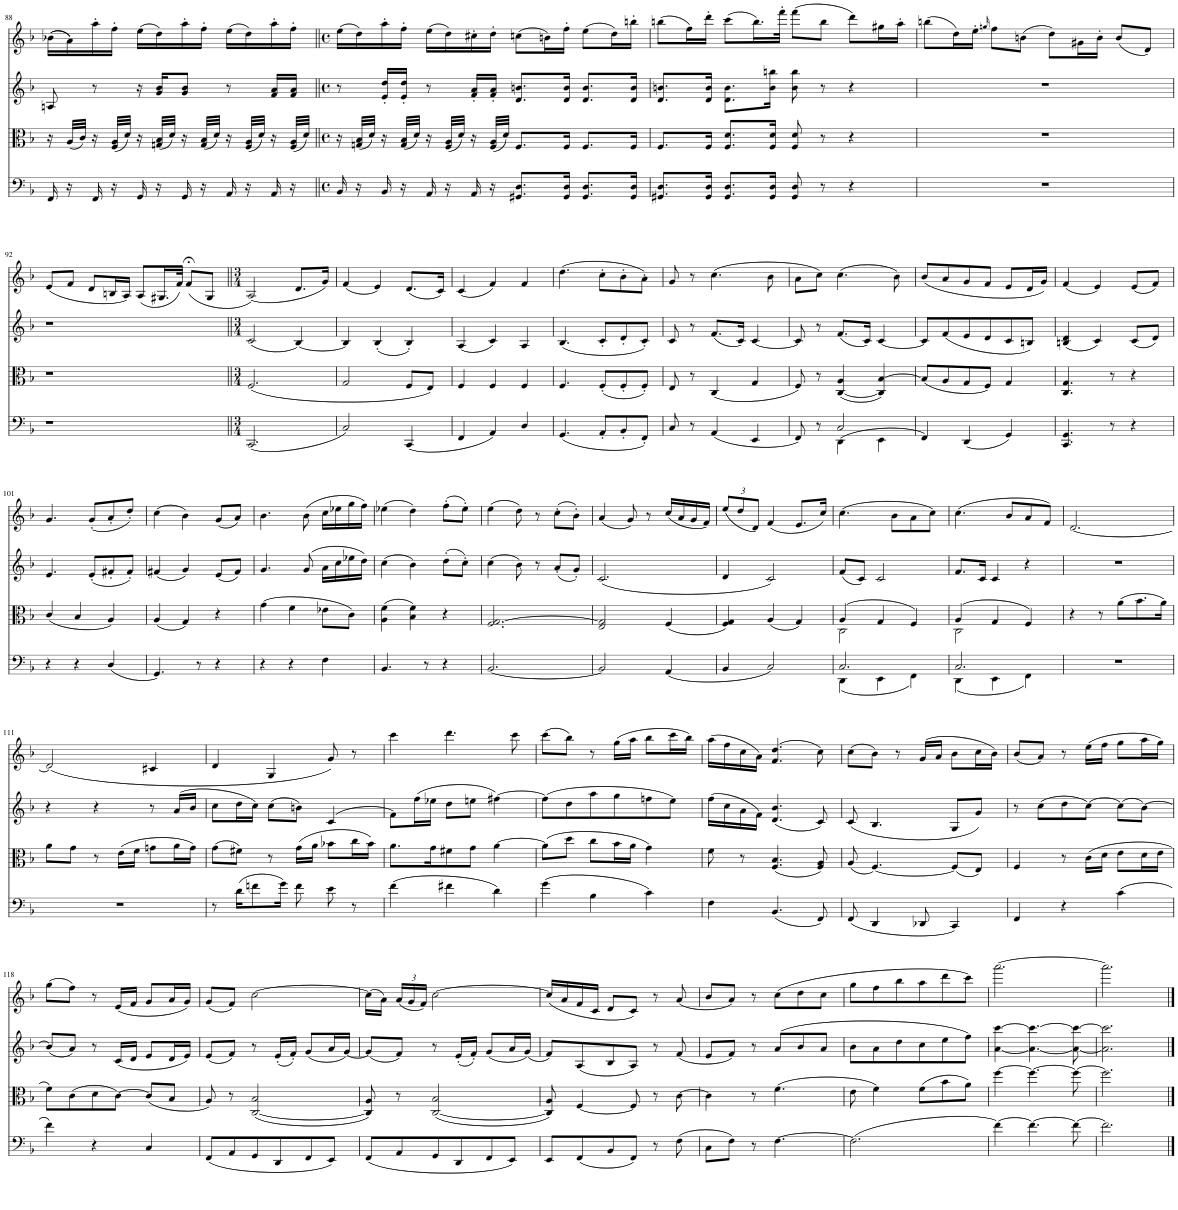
**kern	**kern	**kern	**kern
*part4	*part3	*part2	*part1
*staff4	*staff3	*staff2	*staff1
*I"Piano	*I"Piano	*I"Piano	*I"Piano
*I'Pno	*I'Pno	*I'Pno	*I'Pno
!!LO:PB:g=z
*clefF4	*clefC3	*clefG2	*clefG2
*k[b-]	*k[b-]	*k[b-]	*k[b-]
*M3/4	*M3/4	*M3/4	*M3/4
=88	=88	=88	=88
16FF/	16r	8An/	((16b-X\LL
16r	(32A/LLL	.	16a\))
.	32c/JJJ)	.	.
16FF/	16r	8r	16aa'\
16r	(32F/ 32A/LLL	.	16ff'\JJ
.	32d/JJJ)	.	.
16GG/	16r	16r	(16ee\LL
16r	(32Gn/ 32B-/LLL	16g/ 16b-/KL	16dd\)
.	32d/JJJ)	.	.
16GG/	16r	8g/ 8b-/J	16aa'\
16r	(32G/ 32B-/LLL	.	16ff'\JJ
.	32d/JJJ)	.	.
16AA/	16r	8r	(16ee\LL
16r	(32F/ 32A/LLL	.	16dd\)
.	32d/JJJ)	.	.
16AA/	16r	16f/ 16a/LL	16aa'\
16r	(32F/ 32A/LLL	16f/ 16a/JJ	16ff'\JJ
.	32d/JJJ)	.	.
=89||	=89||	=89||	=89||
*M4/4	*M4/4	*M4/4	*M4/4
*met(c)	*met(c)	*met(c)	*met(c)
16BB-/	16r	8r	(16ee\LL
16r	(32Gn/ 32B-/LLL	.	16dd\)
.	32d/JJJ)	.	.
16BB-/	16r	16e/' 16dd/'LL	16aa'\
16r	(32G/ 32B-/LLL	16e/' 16dd/'JJ	16ff'\JJ
.	32d/JJJ)	.	.
16AA/	16r	8r	(16ee\LL
16r	(32F/ 32A/LLL	.	16dd\)
.	32d/JJJ)	.	.
16AA/	16r	16f/' 16a/'LL	16cc#X'\
16r	(32F/ 32A/LLL	16f/' 16a/'JJ	16dd'\JJ
.	32d/JJJ)	.	.
8.GG#X/ 8.D/L	8.F/L	8.d/ 8.bn/L	(8ccn\L
.	.	.	16bn\L)
16GG#/ 16D/Jk	16F/Jk	16d/ 16b/Jk	16ff'\JJ
8.GG#/ 8.D/L	8.F/L	8.d/ 8.b/L	(8ee\L
.	.	.	16dd\L)
16GG#/ 16D/Jk	16F/Jk	16d/ 16b/Jk	16bbn'\JJ
=90	=90	=90	=90
8.GG#X/ 8.D/L	8.F/L	8.d/ 8.bn/L	(8bbn\L
.	.	.	16ff\L)
16GG#/ 16D/Jk	16F/Jk	16d/ 16b/Jk	16ddd'\JJ
8.GG#/ 8.D/L	8.F/ 8.d/L	8.d\ 8.b\L	(8ccc\L
.	.	.	16.bb\L)
16GG#/ 16D/Jk	16F/ 16d/Jk	16b\ 16bbn\Jk	.
.	.	.	32fff'\JJk
8GG#/ 8D/	8F/ 8d/	8b\ 8bb\	(8fff\L
8r	8r	8r	8bb\J
4r	4r	4r	8ddd\L)
.	.	.	16gg#X\L
.	.	.	16aa'\JJ
=91	=91	=91	=91
1r	1r	1r	(8bbn\L
.	.	.	16dd\L)
.	.	.	16ee'\JJ
.	.	.	16qggn/
.	.	.	8ff\L
.	.	.	(8bn\J
.	.	.	8dd\L)
.	.	.	16g#X\L
.	.	.	16b'\JJ
.	.	.	(8b/L
.	.	.	8d/J)
!!LO:LB:g=z
=92	=92	=92	=92
1r	1r	1r	(8e/L
.	.	.	8f/J
.	.	.	8d/L
.	.	.	16Bn/L
.	.	.	16A/JJ)
.	.	.	(8A/L
.	.	.	16.G#X/L
.	.	.	32f/JJk)
.	.	.	(8f;</L
.	.	.	8G#/J
=93||	=93||	=93||	=93||
*M3/4	*M3/4	*M3/4	*M3/4
(2.CC/	(2.F/	(2c/	(2A/)
.	.	[4B-/)	8.d/L
.	.	.	16g/Jk)
=94	=94	=94	=94
2C/)	2G/	4B-/]	(4f/
.	.	(4B-'/	4e/)
(4CC/	8F/L	4B-'/)	(8.d/L
.	8E/J)	.	.
.	.	.	16c/Jk)
=95	=95	=95	=95
4FF/	4F/	(4A/	(4c/
4AA/)	4F/	4c/)	4f/)
4D/	4F/	4A/	4f/
=96	=96	=96	=96
(4.GG/	4.F/	(4.B-/	(4.dd\
8AA'/L	(8F'/L	8c'/L	8cc'\L
8BB-'/	8F'/	8d'/	8b-'\
8FF'/J)	8F'/J)	8c'/J)	8a'\J)
=97	=97	=97	=97
8C/	8E/	8c/	8g/
8r	8r	8r	8r
(4AA/	(4C/	(8.f/L	(4.cc\
.	.	16c/Jk)	.
4EE/	4G/	[4c/	.
.	.	.	8b-\
=98	=98	=98	=98
*^	*	*	*
8FF/)	4ryy	8F/)	8c/]	8a\L
8r	.	8r	8r	8cc\J)
(4DD\	2C/	([4C/ 4A/	(8.f/L	(4.cc\
.	.	.	16c/Jk)	.
4EE\	.	4C/] [4B-/)	[4c/	.
.	.	.	.	8b-\)
*v	*v	*	*	*
=99	=99	=99	=99
4FF/)	(8B-/L]	8c/L]	(8b-/L
.	8A/	(8f/	8a/
(4DD/	8G/	8e/	8g/
.	8F/J)	8d/	8f/J
4GG/)	4G/	8c/	8e/L
.	.	8Bn/J)	16d/L
.	.	.	16g/JJ)
=100	=100	=100	=100
4.CC/ 4.GG/	4.C/ 4.G/	(4Bn/ 4d/	(4f/
.	.	4c/)	4e/)
8r	8r	.	.
4r	4r	(8c/L	(8e/L
.	.	8d/J)	8f/J)
!!LO:LB:g=z
=101	=101	=101	=101
4r	(4c/	4.e/	4.g/
4r	4B-/	.	.
.	.	(8e'/L	(8g'/L
(4D/	4A/)	8f#X'/	8a'/
.	.	8f#'/J)	8dd'/J)
=102	=102	=102	=102
4.GG/)	(4A/	(4f#X/	(4cc\
.	4G/)	4g/)	4b-\)
8r	.	.	.
4r	4r	(8e/L	(8g/L
.	.	8f#/J)	8a/J)
=103	=103	=103	=103
4r	(4g\	4.g/	4.b-\
4r	4f\	.	.
.	.	(8g/	(8b-\
4F\	8e-X\L	16a\LL	16cc\LL
.	.	16cc\	16ee-X\
.	8c\J)	16ee-X\	16gg\
.	.	16dd\JJ)	16ff\JJ)
=104	=104	=104	=104
4.BB-/	(4A\ 4f\	(4cc\	(4ee-X\
.	4B-\ 4f\)	4b-\)	4dd\)
8r	.	.	.
4r	4r	(8dd'\L	(8ff'\L
.	.	8cc'\J)	8ee-'\J)
=105	=105	=105	=105
[2.BB-/	2.F/ [2.G/	(4cc\	(4ee\
.	.	8b-\)	8dd\)
.	.	8r	8r
.	.	(8a'/L	(8cc'\L
.	.	8g'/J)	8b-'\J)
=106	=106	=106	=106
2BB-/]	2E/ 2G/]	(2.c/	(4a/
.	.	.	8g/)
.	.	.	8r
(4AA/	(4F/	.	(16cc/LL
.	.	.	16a/
.	.	.	16g/
.	.	.	16f/JJ)
=107	=107	=107	=107
*	*	*	*Xbrackettup
4BB-/	4F/ 4G/)	4d/	(12ee/L
.	.	.	12dd/
.	.	.	12d/J)
2C/)	(4A/	2c/)	(4f/
.	4G/)	.	8.e/L
.	.	.	16cc/Jk)
=108	=108	=108	=108
*^	*^	*	*
2.C/	(4DD\	(4A/	2C\	(8f/L	(4.cc\
.	.	.	.	8c/J)	.
.	4EE\	4G/	.	2c/	.
.	.	.	.	.	8b-\L
.	4FF\)	4F/)	4ryy	.	8a\
.	.	.	.	.	8cc\J)
=109	=109	=109	=109	=109	=109
2.C/	(4DD\	(4A/	2C\	8.f/L	(4.cc\
.	.	.	.	16c/Jk	.
.	4EE\	4G/	.	4c/	.
.	.	.	.	.	8b-/L
.	4FF\)	4F/)	4ryy	4r	8a/
.	.	.	.	.	8f/J)
*v	*v	*	*	*	*
*	*v	*v	*	*
=110	=110	=110	=110
2.r	4r	2.r	[2.d/
.	8r	.	.
.	(8a\L	.	.
.	8.b-\	.	.
.	16a\Jk)	.	.
!!LO:LB:g=z
=111	=111	=111	=111
2.r	8a\L	4r	(2d/]
.	8g\J	.	.
.	8r	4r	.
.	(16e\LL	.	.
.	16f\JJ	.	.
.	8gn\L	8r	4c#X/
.	16a\L	(16a/LL	.
.	16g\JJ)	16b-/JJ	.
=112	=112	=112	=112
8r	(8g\L	8cc\L	4d/
(16d\KL	8f#X\J)	16dd\L	.
8fn\	.	16cc\JJ)	.
.	8r	(8cc\L	4G/
16g\Jk)	.	.	.
8f\	(16g\LL	8bn\J)	.
.	16a\JJ	.	.
8e\	8b-X\L	(4c/	8g/)
8r	16cc\L	.	8r
.	16b-\JJ)	.	.
=113	=113	=113	=113
(4f\	8.a\L	8f\L)	4ccc\
.	.	(16ff\L	.
.	16g\K	16ee-X\JJ	.
4f#X\	8f#X\	8dd\L	4.ddd\
.	8g\J	8een\J	.
4d\)	[4a\	[4ff#X\)	.
.	.	.	8ccc\
=114	=114	=114	=114
(4g\	(8a\L]	(8ff#\L]	(8ccc\L
.	8dd\J	8dd\	8bb-\J)
4B-\	8cc\L	8aa\	8r
.	16b-\L	8gg\	(16gg\LL
.	16a\JJ	.	16aa\JJ
4c\)	4g\)	8ffn\	8bb-\L
.	.	8ee\J)	16ccc\L
.	.	.	16bb-\JJ)
=115	=115	=115	=115
4F\	8f\	(16ff\LL	(16aa\LL
.	.	16cc\	16ff\
.	8r	16a\	16cc\
.	.	16f\JJ)	16a\JJ)
(4.BB-/	(4.F/ 4.B-/	(4.d/ 4.b-/	(4.f/ 4.dd/
8FF/)	8F/ 8A/)	8c/)	8cc\)
=116	=116	=116	=116
(8FF/	(8A/	(8c/	(8cc\L
4DD/	[4.F/)	4.B-/	8b-\J)
.	.	.	8r
8DD-X/	.	.	(16g/LL
.	.	.	16a/JJ
4CC/)	(8F/L]	8G/L	8b-\L
.	8E/J)	8g/J)	16cc\L
.	.	.	16b-\JJ)
=117	=117	=117	=117
4FF/	4F/	8r	(8b-/L
.	.	(8cc\L	8a/J)
4r	8r	8dd\	8r
.	(16c\LL	[8cc\J)	(16ee\LL
.	16d\JJ	.	16ff\JJ
(4c\	8e\L	(8cc\L]	8gg\L
.	16d\L	[8b-\J)	16aa\L
.	16e\JJ	.	16gg\JJ)
!!LO:LB:g=z
=118	=118	=118	=118
4f\)	8f\L)	(8b-/L]	(8gg\L
.	(8c\	8a/J)	8ff\J)
4r	8d\	8r	8r
.	[8c\J)	(16c/LL	(16e/LL
.	.	16d/JJ	16f/JJ
4C/	(8c/L]	8e/L	8g/L
.	8B-/J	16d/L	16a/L
.	.	16e/JJ)	16g/JJ)
=119	=119	=119	=119
(8FF/L	8A/)	(8e/L	(8g/L
8AA/	8r	8f/J)	8f/J)
8GG/	([2C/ 2B-/	8r	[2cc\
8DD/	.	(16e'/LL	.
.	.	16f'/JJ)	.
8FF/	.	(8g/L	.
8EE/J)	.	16a/L	.
.	.	[16g/JJ)	.
=120	=120	=120	=120
(8FF/L	8C/] 8A/)	(8g/L]	(16cc\LL]
.	.	.	16a\JJ)
8AA/	8r	8f/J)	(24a/LL
.	.	.	24g/
.	.	.	24f/JJ)
8GG/	([2C/ 2B-/	8r	[2cc\
8DD/	.	(16e'/LL	.
.	.	16f'/JJ)	.
8FF/	.	(8g/L	.
8EE/J)	.	16a/L	.
.	.	(16g/JJ)	.
=121	=121	=121	=121
8EE/L	8C/] 8A/)	8f/L)	(16cc/LL]
.	.	.	16a/
(8FF/	[4F/	(8A/	16f/
.	.	.	16c/JJ
8BB-/	.	8B-/	8d/L
8FF/J)	8F/]	8A/J)	8c/J)
8r	8r	8r	8r
(8F\	[8c\	(8f/	(8a/
=122	=122	=122	=122
8C\L	4c\]	8e/L	8b-/L
8F\J)	.	8f/J)	8a/J)
8r	8r	8r	8r
[4.F\	(4.f\	(8a/L	(8cc\L
.	.	8b-/	8dd\
.	.	8a/J	8cc\J
=123	=123	=123	=123
(2.F\]	8e\	8b-\L	8gg\L
.	4f\)	8a\	8ff\
.	.	8dd\	8bb-\
.	(8f\L	8cc\	8aa\
.	8b-\	8ee\	8ddd\
.	8a\J)	8ff\J)	8ccc\J)
=124	=124	=124	=124
[4f\)	[4ff\	[4a\ [4ccc\	[2.aaa\
4.f\_	4.ff\_	4.a\_ 4.ccc\_	.
8f\_	8ff\_	8a\_ 8ccc\_	.
=125	=125	=125	=125
2.f\]	2.ff\]	2.a\] 2.ccc\]	2.aaa\]
==	==	==	==
*-	*-	*-	*-
